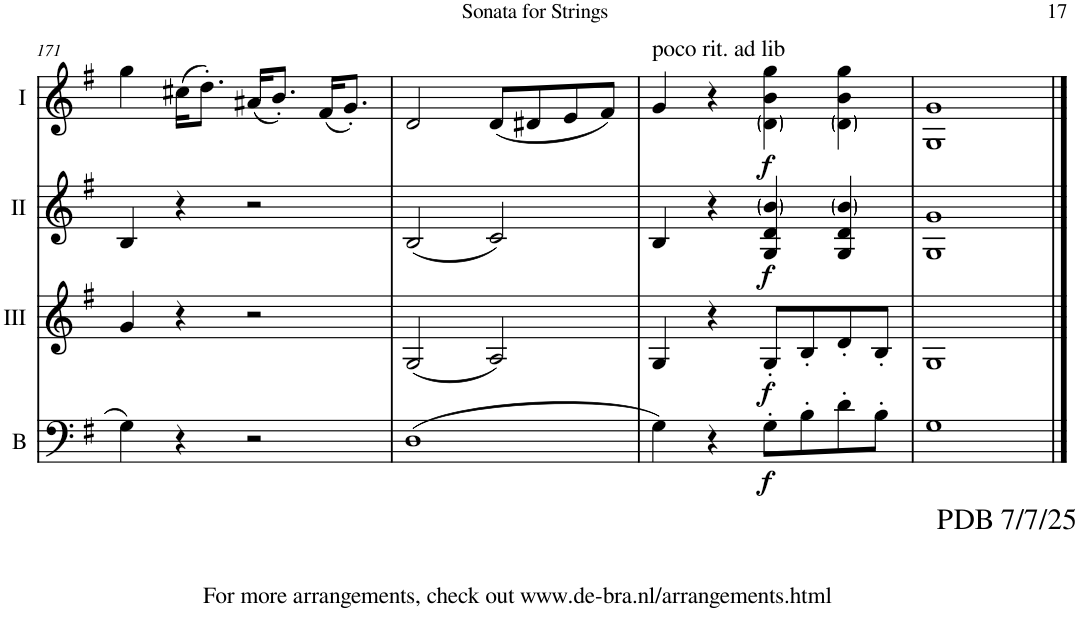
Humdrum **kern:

**kern	**dynam	**kern	**dynam	**kern	**dynam	**kern	**dynam
*part4	*part4	*part3	*part3	*part2	*part2	*part1	*part1
*staff4	*staff4	*staff3	*staff3	*staff2	*staff2	*staff1	*staff1
*I"Bass	*	*I"Acc. 3	*	*I"Acc. 2	*	*I"Acc. 1	*
*I'B	*	*	*	*	*	*	*
!!LO:PB:g=z
*clefF4	*	*clefG2	*	*clefG2	*	*clefG2	*
*Trd7c12	*	*Trd7c12	*	*	*	*	*
*k[f#]	*	*k[f#]	*	*k[f#]	*	*k[f#]	*
*M4/4	*	*M4/4	*	*M4/4	*	*M4/4	*
*met(c)	*	*met(c)	*	*met(c)	*	*met(c)	*
=171	=171	=171	=171	=171	=171	=171	=171
4G\	.	4g/	.	4B/	.	4gg\	.
4r	.	4r	.	4r	.	(16cc#X\KL	.
.	.	.	.	.	.	8.dd'\J)	.
2r	.	2r	.	2r	.	(16a#X/KL	.
.	.	.	.	.	.	8.b'/J)	.
.	.	.	.	.	.	(16f#/KL	.
.	.	.	.	.	.	8.g'/J)	.
=172	=172	=172	=172	=172	=172	=172	=172
(1D	.	(2G/	.	(2B/	.	2d/	.
.	.	2A/)	.	2c/)	.	(8d/L	.
.	.	.	.	.	.	8d#X/	.
.	.	.	.	.	.	8e/	.
.	.	.	.	.	.	8f#/J)	.
=173	=173	=173	=173	=173	=173	=173	=173
!	!	!	!	!	!	!LO:TX:a:t=poco rit. ad lib	!
4G\)	.	4G/	.	4B/	.	4g/	.
4r	.	4r	.	4r	.	4r	.
!	!LO:DY:b	!	!LO:DY:b	!	!LO:DY:b	!	!LO:DY:b
8G'\L	f	8G'/L	f	4G/ 4d/ 4b/	f	4d\ 4b\ 4gg\	f
8B'\	.	8B'/	.	.	.	.	.
8d'\	.	8d'/	.	4G/ 4d/ 4b/	.	4d\ 4b\ 4gg\	.
8B'\J	.	8B'/J	.	.	.	.	.
=174	=174	=174	=174	=174	=174	=174	=174
!	!	!	!	!	!	!LO:TX:b:t=PDB 7/7/25	!
!	!	!	!	!	!	!LO:TX:b:t=For more arrangements, check out www.de-bra.nl/arrangements.html	!
1G	.	1G	.	1G 1g	.	1G 1g	.
==	==	==	==	==	==	==	==
*-	*-	*-	*-	*-	*-	*-	*-
